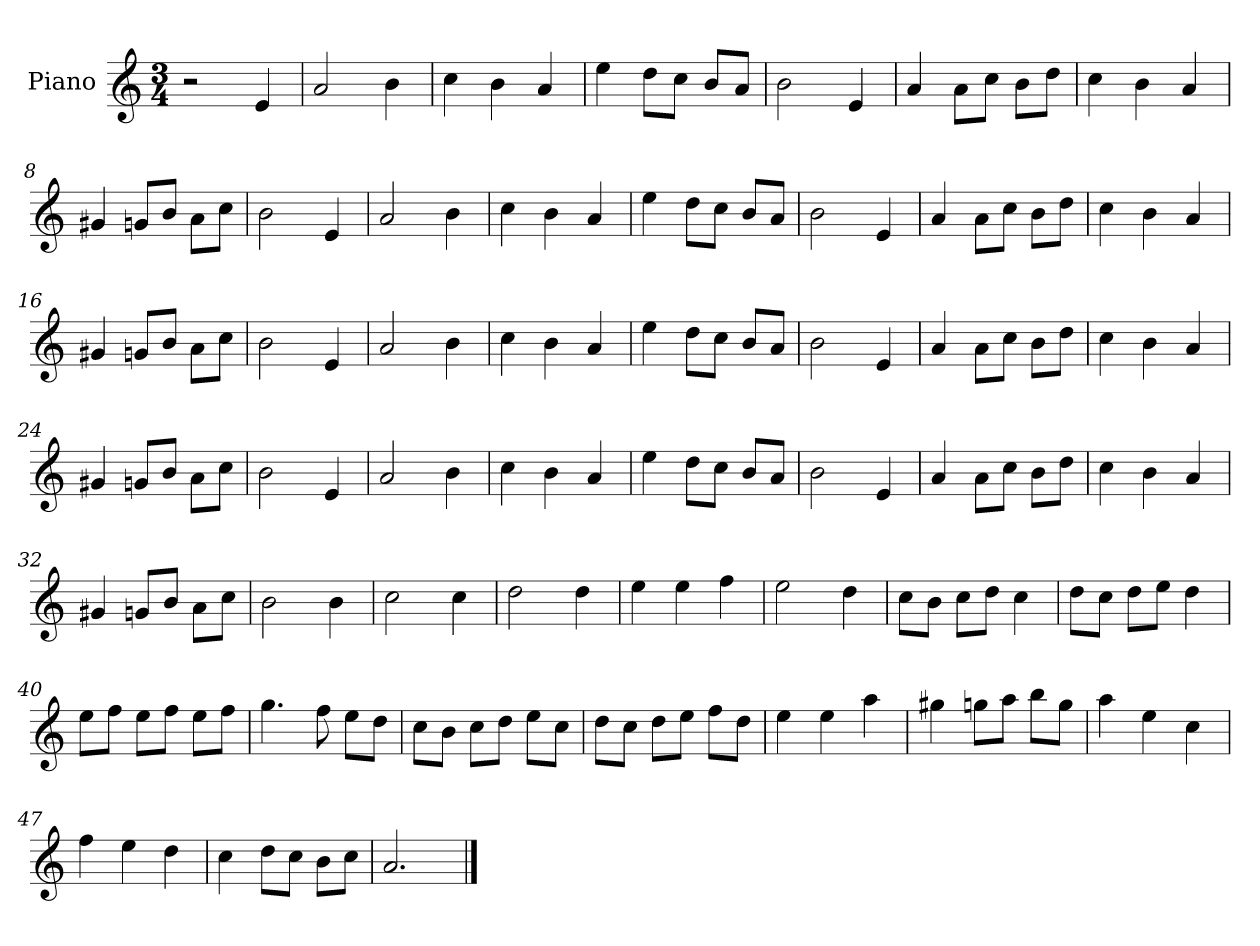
**kern
*part1
*staff1
*I"Piano
*I'Pno
*clefG2
*k[]
*M3/4
=1
2r
4e/
=2
2a/
4b\
=3
4cc\
4b\
4a/
=4
4ee\
8dd\L
8cc\J
8b/L
8a/J
=5
2b\
4e/
=6
4a/
8a\L
8cc\J
8b\L
8dd\J
=7
4cc\
4b\
4a/
=8
4g#X/
8gn/L
8b/J
8a\L
8cc\J
=9
2b\
4e/
=10
2a/
4b\
=11
4cc\
4b\
4a/
=12
4ee\
8dd\L
8cc\J
8b/L
8a/J
=13
2b\
4e/
=14
4a/
8a\L
8cc\J
8b\L
8dd\J
=15
4cc\
4b\
4a/
=16
4g#X/
8gn/L
8b/J
8a\L
8cc\J
=17
2b\
4e/
=18
2a/
4b\
=19
4cc\
4b\
4a/
=20
4ee\
8dd\L
8cc\J
8b/L
8a/J
=21
2b\
4e/
=22
4a/
8a\L
8cc\J
8b\L
8dd\J
=23
4cc\
4b\
4a/
=24
4g#X/
8gn/L
8b/J
8a\L
8cc\J
=25
2b\
4e/
=26
2a/
4b\
=27
4cc\
4b\
4a/
=28
4ee\
8dd\L
8cc\J
8b/L
8a/J
=29
2b\
4e/
=30
4a/
8a\L
8cc\J
8b\L
8dd\J
=31
4cc\
4b\
4a/
=32
4g#X/
8gn/L
8b/J
8a\L
8cc\J
=33
2b\
4b\
=34
2cc\
4cc\
=35
2dd\
4dd\
=36
4ee\
4ee\
4ff\
=37
2ee\
4dd\
=38
8cc\L
8b\J
8cc\L
8dd\J
4cc\
=39
8dd\L
8cc\J
8dd\L
8ee\J
4dd\
=40
8ee\L
8ff\J
8ee\L
8ff\J
8ee\L
8ff\J
=41
4.gg\
8ff\
8ee\L
8dd\J
=42
8cc\L
8b\J
8cc\L
8dd\J
8ee\L
8cc\J
=43
8dd\L
8cc\J
8dd\L
8ee\J
8ff\L
8dd\J
=44
4ee\
4ee\
4aa\
=45
4gg#X\
8ggn\L
8aa\J
8bb\L
8gg\J
=46
4aa\
4ee\
4cc\
=47
4ff\
4ee\
4dd\
=48
4cc\
8dd\L
8cc\J
8b\L
8cc\J
=49
2.a/
==
*-
